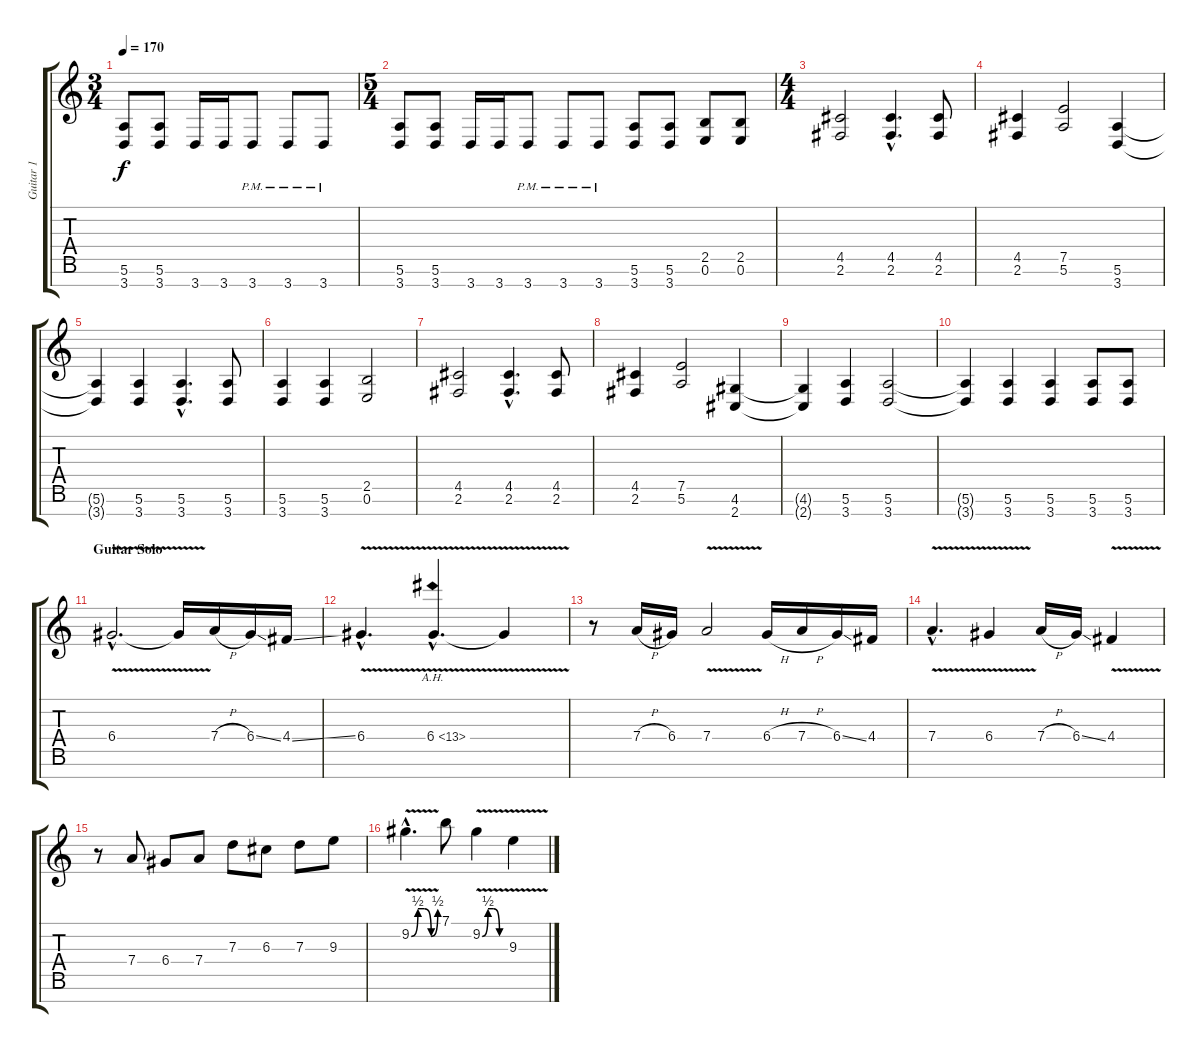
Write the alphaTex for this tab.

\track ("Guitar 1" "Guitar 1") {instrument distortionguitar}
\staff {score tabs}
\tuning (E4 B3 G3 D3 A2 E2 B1) {hide}
\ts (3 4)
\tempo 170
\clef g2
\ks c
(5.6 3.7).8{dy f} (5.6 3.7).8 3.7.16 3.7.16 3.7{pm}.8 3.7{pm}.8 3.7{pm}.8 |
\ts (5 4)
(5.6 3.7).8 (5.6 3.7).8 3.7.16 3.7.16 3.7{pm}.8 3.7{pm}.8 3.7{pm}.8 (5.6 3.7).8 (5.6 3.7).8 (2.5 0.6).8 (2.5 0.6).8 |
\ts (4 4)
\section ("" "")
(4.5 2.6).2 (4.5{hac} 2.6{hac}).4{d} (4.5 2.6).8 |
(4.5 2.6).4 (7.5 5.6).2 (5.6 3.7).4 |
(5.6{t} 3.7{t}).4 (5.6 3.7).4 (5.6{hac} 3.7{hac}).4{d} (5.6 3.7).8 |
(5.6 3.7).4 (5.6 3.7).4 (2.5 0.6).2 |
(4.5 2.6).2 (4.5{hac} 2.6{hac}).4{d} (4.5 2.6).8 |
(4.5 2.6).4 (7.5 5.6).2 (4.6 2.7).4 |
(4.6{t} 2.7{t}).4 (5.6 3.7).4 (5.6 3.7).2 |
(5.6{t} 3.7{t}).4 (5.6 3.7).4 (5.6 3.7).4 (5.6 3.7).8 (5.6 3.7).8 |
\section ("" "Guitar Solo")
6.4{v hac}.2{d} 6.4{t}.16 7.4{h}.16 6.4{ss}.16 4.4{ss}.16 |
6.4{v hac}.4{d} 6.4{ah 7 v hac}.4{d} 6.4{t}.4 |
r.8 7.4{h}.16 6.4.16 7.4{v}.2 6.4{h}.16 7.4{h}.16 6.4{ss}.16 4.4.16 |
7.4{v hac}.4{d} 6.4{v}.4 7.4{h}.16 6.4{ss}.16 4.4{v}.4 |
r.8 7.4.8 6.4.8 7.4.8 7.3.8 6.3.8 7.3.8 9.3.8 |
9.2{be (custom 0 0 15 2 30 2 45 0 60 2) v hac}.4{d} 7.1.8 9.2{be (custom 0 0 15 2 30 2 45 0 60 0) v}.4 9.3{v}.4
